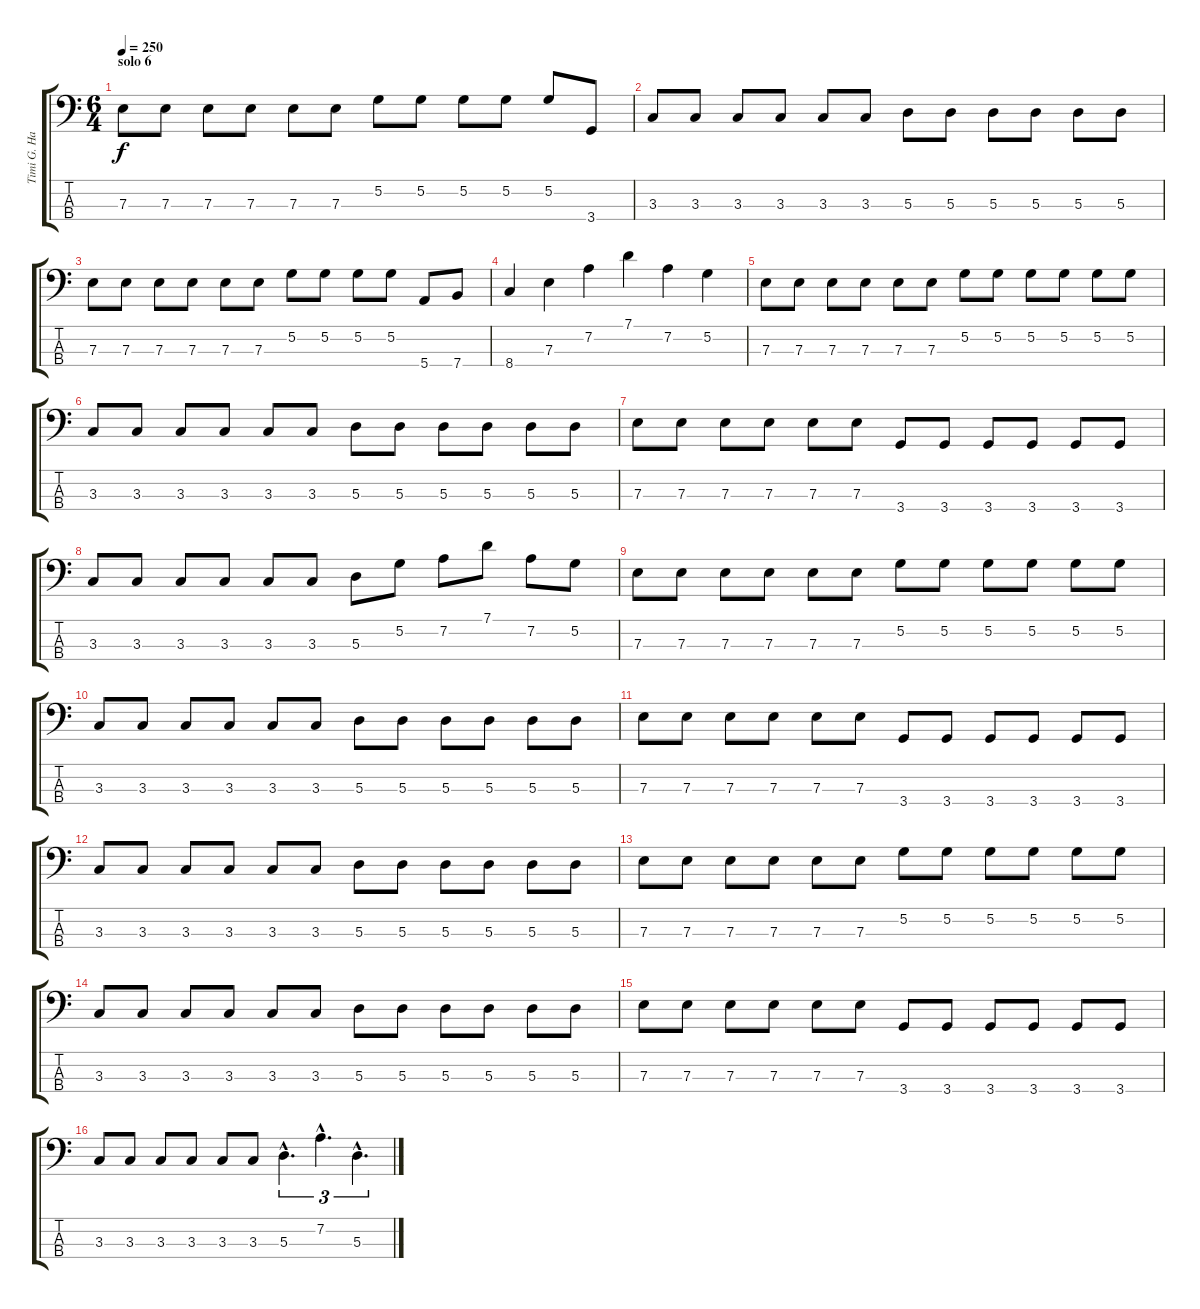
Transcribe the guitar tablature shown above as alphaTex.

\track ("Timi G. Hansen" "Timi G. Ha") {instrument electricbasspick}
\staff {score tabs}
\tuning (G2 D2 A1 E1) {hide}
\ts (6 4)
\section ("" "solo 6")
\tempo 250
\clef f4
\ks c
7.3.8{dy f} 7.3.8 7.3.8 7.3.8 7.3.8 7.3.8 5.2.8 5.2.8 5.2.8 5.2.8 5.2.8 3.4.8 |
3.3.8 3.3.8 3.3.8 3.3.8 3.3.8 3.3.8 5.3.8 5.3.8 5.3.8 5.3.8 5.3.8 5.3.8 |
7.3.8 7.3.8 7.3.8 7.3.8 7.3.8 7.3.8 5.2.8 5.2.8 5.2.8 5.2.8 5.4.8 7.4.8 |
8.4.4 7.3.4 7.2.4 7.1.4 7.2.4 5.2.4 |
7.3.8 7.3.8 7.3.8 7.3.8 7.3.8 7.3.8 5.2.8 5.2.8 5.2.8 5.2.8 5.2.8 5.2.8 |
3.3.8 3.3.8 3.3.8 3.3.8 3.3.8 3.3.8 5.3.8 5.3.8 5.3.8 5.3.8 5.3.8 5.3.8 |
7.3.8 7.3.8 7.3.8 7.3.8 7.3.8 7.3.8 3.4.8 3.4.8 3.4.8 3.4.8 3.4.8 3.4.8 |
3.3.8 3.3.8 3.3.8 3.3.8 3.3.8 3.3.8 5.3.8 5.2.8 7.2.8 7.1.8 7.2.8 5.2.8 |
7.3.8 7.3.8 7.3.8 7.3.8 7.3.8 7.3.8 5.2.8 5.2.8 5.2.8 5.2.8 5.2.8 5.2.8 |
3.3.8 3.3.8 3.3.8 3.3.8 3.3.8 3.3.8 5.3.8 5.3.8 5.3.8 5.3.8 5.3.8 5.3.8 |
7.3.8 7.3.8 7.3.8 7.3.8 7.3.8 7.3.8 3.4.8 3.4.8 3.4.8 3.4.8 3.4.8 3.4.8 |
3.3.8 3.3.8 3.3.8 3.3.8 3.3.8 3.3.8 5.3.8 5.3.8 5.3.8 5.3.8 5.3.8 5.3.8 |
7.3.8 7.3.8 7.3.8 7.3.8 7.3.8 7.3.8 5.2.8 5.2.8 5.2.8 5.2.8 5.2.8 5.2.8 |
3.3.8 3.3.8 3.3.8 3.3.8 3.3.8 3.3.8 5.3.8 5.3.8 5.3.8 5.3.8 5.3.8 5.3.8 |
7.3.8 7.3.8 7.3.8 7.3.8 7.3.8 7.3.8 3.4.8 3.4.8 3.4.8 3.4.8 3.4.8 3.4.8 |
3.3.8 3.3.8 3.3.8 3.3.8 3.3.8 3.3.8 5.3{hac}.4{d tu (3 2)} 7.2{hac}.4{d tu (3 2)} 5.3{hac}.4{d tu (3 2)}
